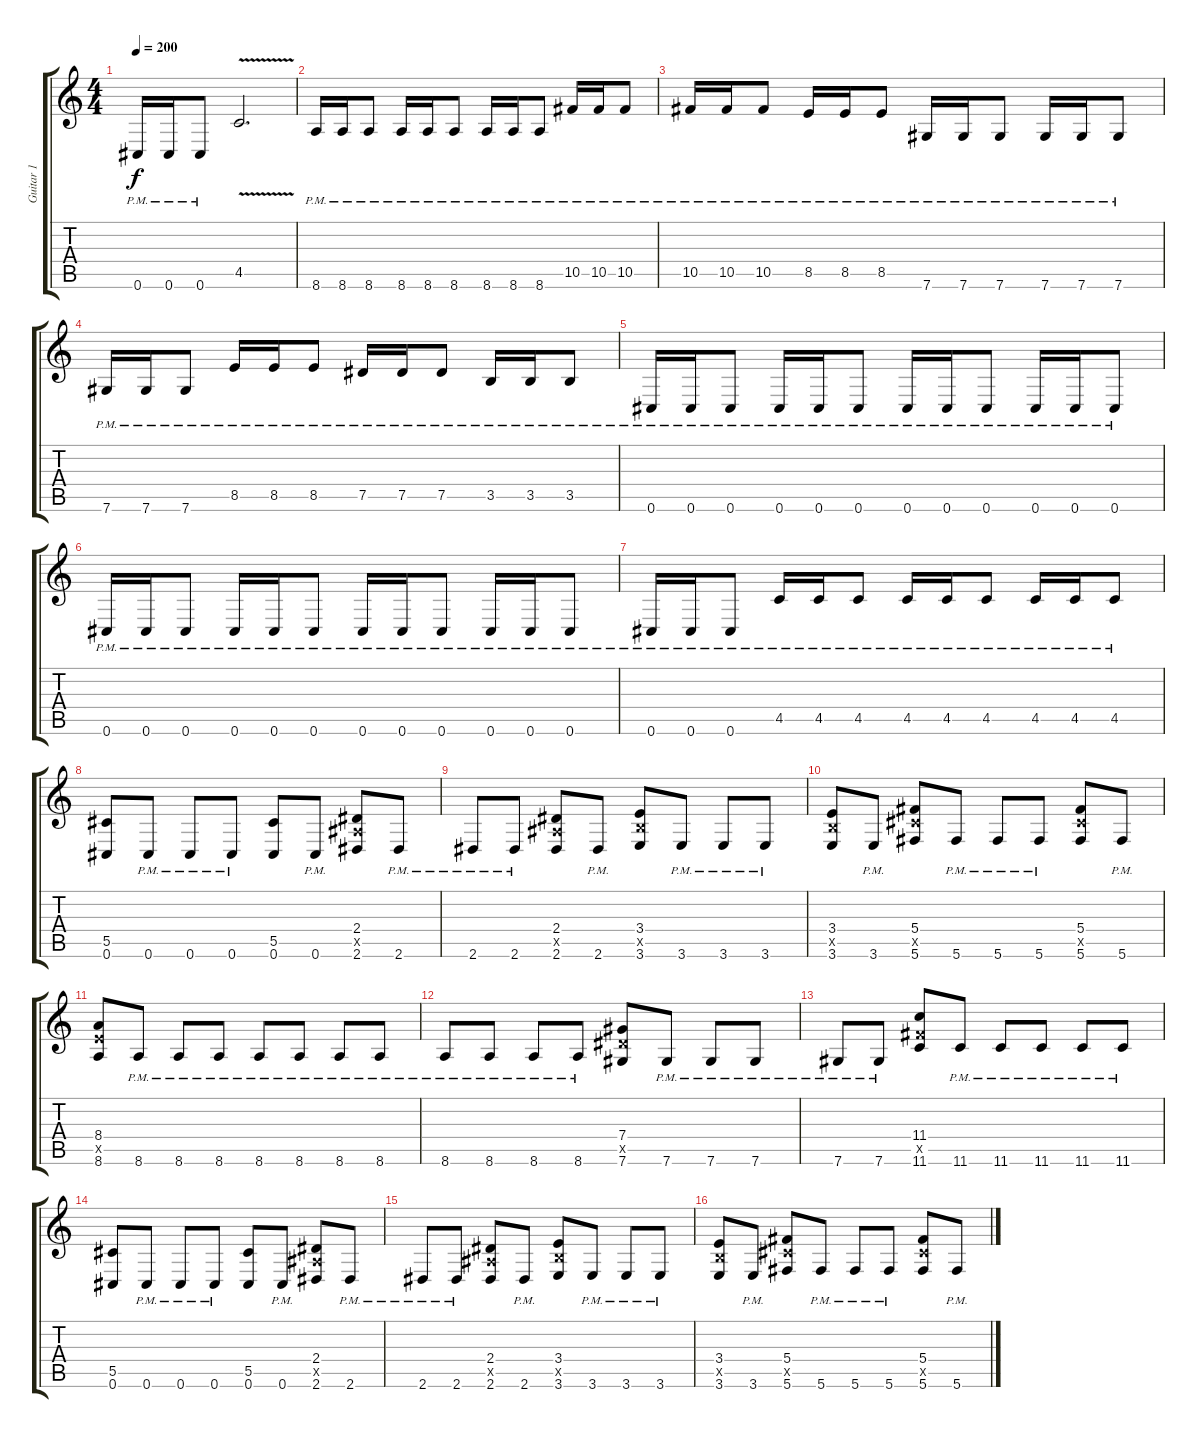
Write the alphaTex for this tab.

\track ("Guitar 1" "Guitar 1") {instrument distortionguitar}
\staff {score tabs}
\tuning (Eb4 Bb3 Gb3 Db3 Ab2 Db2) {hide}
\ts (4 4)
\tempo 200
\clef g2
\ks c
0.6{pm}.16{dy f} 0.6{pm}.16 0.6{pm}.8 4.5{v}.2{d} |
8.6{pm}.16 8.6{pm}.16 8.6{pm}.8 8.6{pm}.16 8.6{pm}.16 8.6{pm}.8 8.6{pm}.16 8.6{pm}.16 8.6{pm}.8 10.5{pm}.16 10.5{pm}.16 10.5{pm}.8 |
10.5{pm}.16 10.5{pm}.16 10.5{pm}.8 8.5{pm}.16 8.5{pm}.16 8.5{pm}.8 7.6{pm}.16 7.6{pm}.16 7.6{pm}.8 7.6{pm}.16 7.6{pm}.16 7.6{pm}.8 |
7.6{pm}.16 7.6{pm}.16 7.6{pm}.8 8.5{pm}.16 8.5{pm}.16 8.5{pm}.8 7.5{pm}.16 7.5{pm}.16 7.5{pm}.8 3.5{pm}.16 3.5{pm}.16 3.5{pm}.8 |
0.6{pm}.16 0.6{pm}.16 0.6{pm}.8 0.6{pm}.16 0.6{pm}.16 0.6{pm}.8 0.6{pm}.16 0.6{pm}.16 0.6{pm}.8 0.6{pm}.16 0.6{pm}.16 0.6{pm}.8 |
0.6{pm}.16 0.6{pm}.16 0.6{pm}.8 0.6{pm}.16 0.6{pm}.16 0.6{pm}.8 0.6{pm}.16 0.6{pm}.16 0.6{pm}.8 0.6{pm}.16 0.6{pm}.16 0.6{pm}.8 |
0.6{pm}.16 0.6{pm}.16 0.6{pm}.8 4.5{pm}.16 4.5{pm}.16 4.5{pm}.8 4.5{pm}.16 4.5{pm}.16 4.5{pm}.8 4.5{pm}.16 4.5{pm}.16 4.5{pm}.8 |
(5.5 0.6).8 0.6{pm}.8 0.6{pm}.8 0.6{pm}.8 (5.5 0.6).8 0.6{pm}.8 (2.4 2.5{x} 2.6).8 2.6{pm}.8 |
2.6{pm}.8 2.6{pm}.8 (2.4 2.5{x} 2.6).8 2.6{pm}.8 (3.4 3.5{x} 3.6).8 3.6{pm}.8 3.6{pm}.8 3.6{pm}.8 |
(3.4 3.5{x} 3.6).8 3.6{pm}.8 (5.4 5.5{x} 5.6).8 5.6{pm}.8 5.6{pm}.8 5.6{pm}.8 (5.4 5.5{x} 5.6).8 5.6{pm}.8 |
(8.4 8.5{x} 8.6).8 8.6{pm}.8 8.6{pm}.8 8.6{pm}.8 8.6{pm}.8 8.6{pm}.8 8.6{pm}.8 8.6{pm}.8 |
8.6{pm}.8 8.6{pm}.8 8.6{pm}.8 8.6{pm}.8 (7.4 7.5{x} 7.6).8 7.6{pm}.8 7.6{pm}.8 7.6{pm}.8 |
7.6{pm}.8 7.6{pm}.8 (11.4 10.5{x} 11.6).8 11.6{pm}.8 11.6{pm}.8 11.6{pm}.8 11.6{pm}.8 11.6{pm}.8 |
(5.5 0.6).8 0.6{pm}.8 0.6{pm}.8 0.6{pm}.8 (5.5 0.6).8 0.6{pm}.8 (2.4 2.5{x} 2.6).8 2.6{pm}.8 |
2.6{pm}.8 2.6{pm}.8 (2.4 2.5{x} 2.6).8 2.6{pm}.8 (3.4 3.5{x} 3.6).8 3.6{pm}.8 3.6{pm}.8 3.6{pm}.8 |
(3.4 3.5{x} 3.6).8 3.6{pm}.8 (5.4 5.5{x} 5.6).8 5.6{pm}.8 5.6{pm}.8 5.6{pm}.8 (5.4 5.5{x} 5.6).8 5.6{pm}.8
